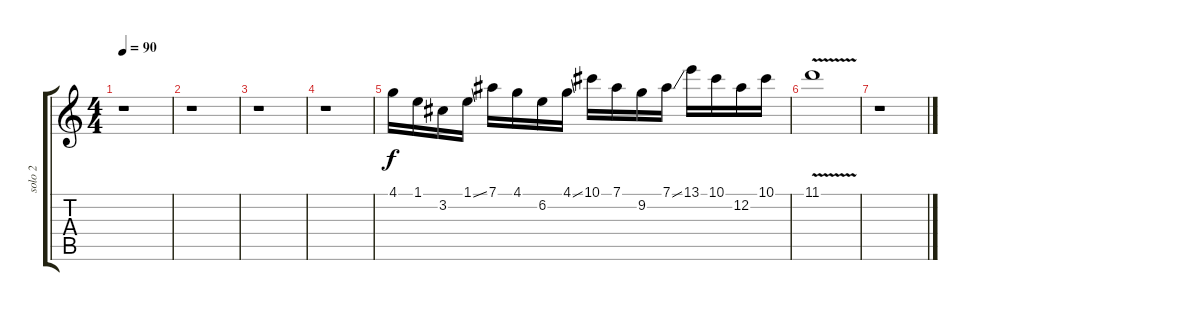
\track ("solo 2" "solo 2") {instrument overdrivenguitar}
\staff {score tabs}
\tuning (Eb4 Bb3 Gb3 Db3 Ab2 Eb2) {hide}
\ts (4 4)
\tempo 90
\clef g2
\ks c
r.1{dy f} |
r.1 |
r.1 |
r.1 |
4.1.16 1.1.16 3.2.16 1.1{ss}.16 7.1.16 4.1.16 6.2.16 4.1{ss}.16 10.1.16 7.1.16 9.2.16 7.1{ss}.16 13.1.16 10.1.16 12.2.16 10.1.16 |
11.1{v}.1 |
r.1
